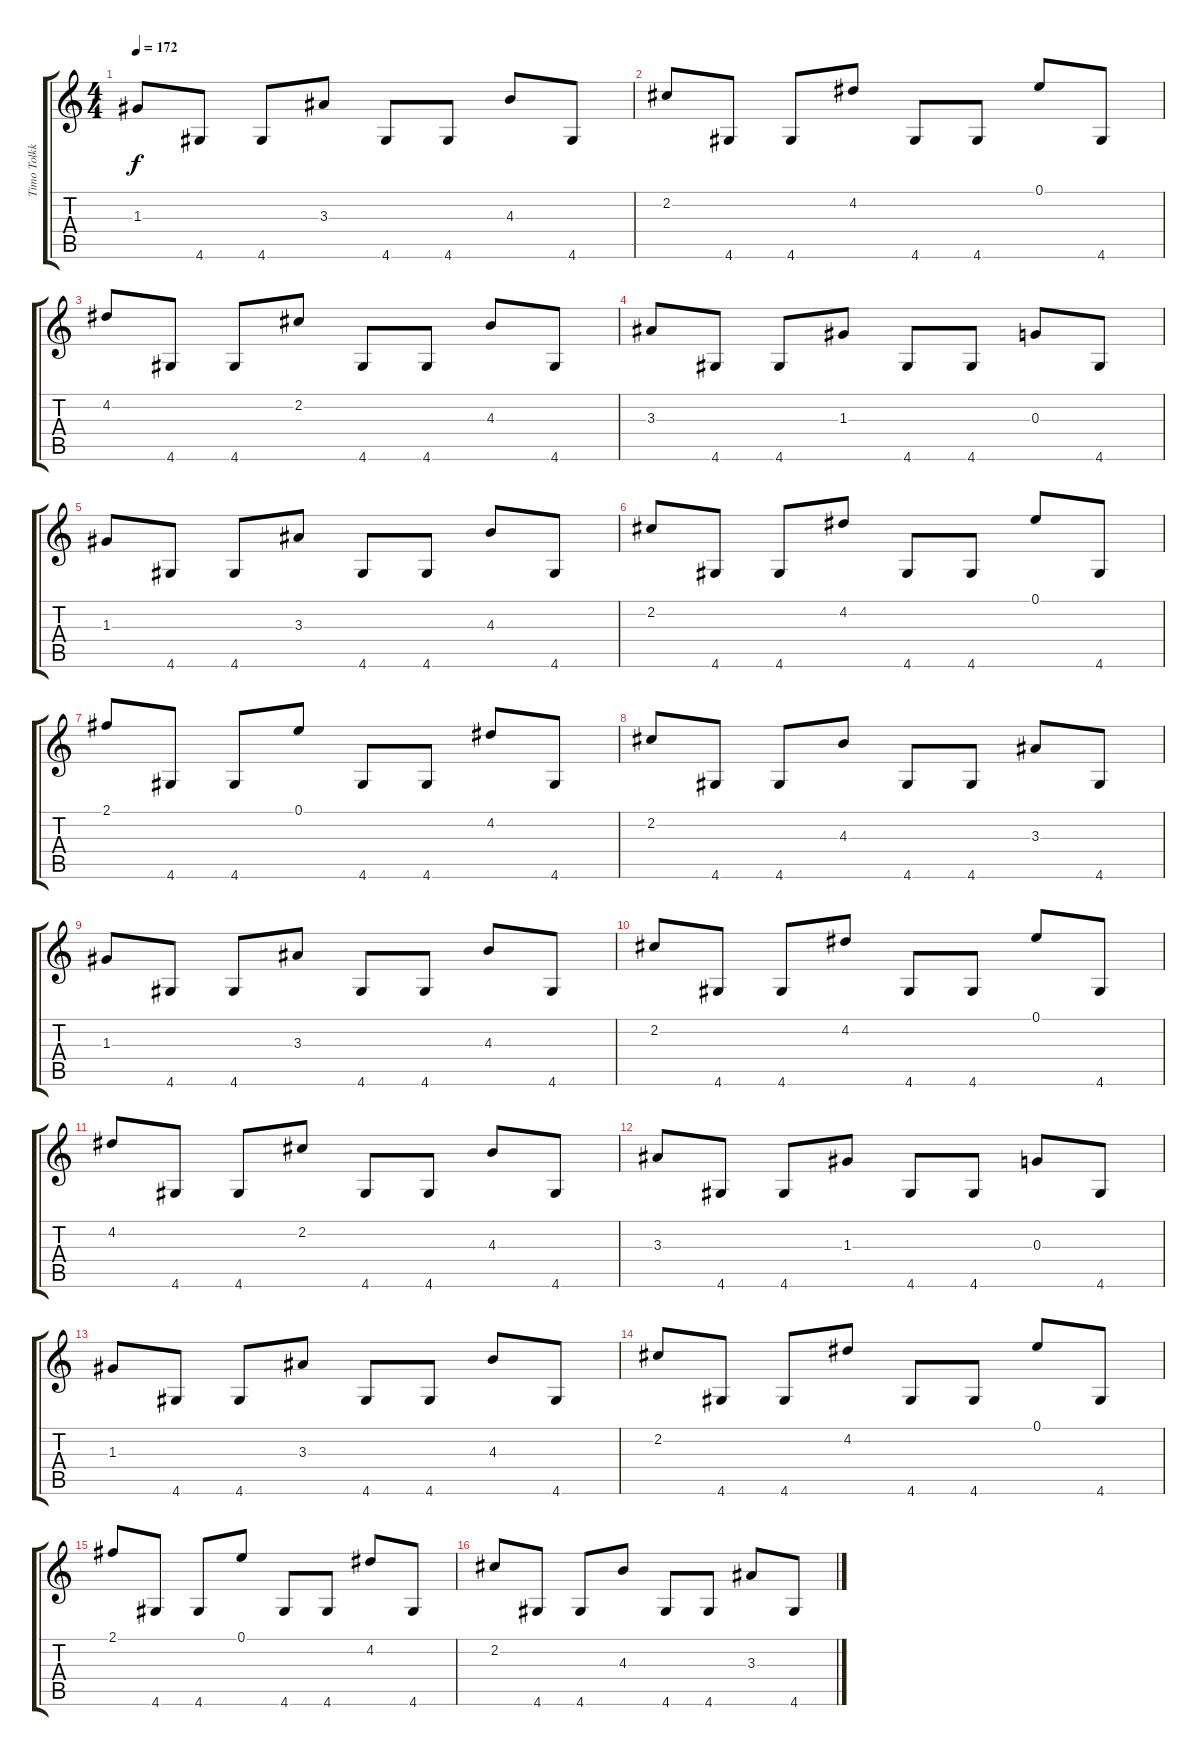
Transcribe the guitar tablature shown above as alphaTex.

\track ("Timo Tolkki" "Timo Tolkk") {instrument distortionguitar}
\staff {score tabs}
\tuning (E4 B3 G3 D3 A2 E2) {hide}
\ts (4 4)
\tempo 172
\clef g2
\ks c
1.3.8{dy f} 4.6.8 4.6.8 3.3.8 4.6.8 4.6.8 4.3.8 4.6.8 |
2.2.8 4.6.8 4.6.8 4.2.8 4.6.8 4.6.8 0.1.8 4.6.8 |
4.2.8 4.6.8 4.6.8 2.2.8 4.6.8 4.6.8 4.3.8 4.6.8 |
3.3.8 4.6.8 4.6.8 1.3.8 4.6.8 4.6.8 0.3.8 4.6.8 |
1.3.8 4.6.8 4.6.8 3.3.8 4.6.8 4.6.8 4.3.8 4.6.8 |
2.2.8 4.6.8 4.6.8 4.2.8 4.6.8 4.6.8 0.1.8 4.6.8 |
2.1.8 4.6.8 4.6.8 0.1.8 4.6.8 4.6.8 4.2.8 4.6.8 |
2.2.8 4.6.8 4.6.8 4.3.8 4.6.8 4.6.8 3.3.8 4.6.8 |
1.3.8 4.6.8 4.6.8 3.3.8 4.6.8 4.6.8 4.3.8 4.6.8 |
2.2.8 4.6.8 4.6.8 4.2.8 4.6.8 4.6.8 0.1.8 4.6.8 |
4.2.8 4.6.8 4.6.8 2.2.8 4.6.8 4.6.8 4.3.8 4.6.8 |
3.3.8 4.6.8 4.6.8 1.3.8 4.6.8 4.6.8 0.3.8 4.6.8 |
1.3.8 4.6.8 4.6.8 3.3.8 4.6.8 4.6.8 4.3.8 4.6.8 |
2.2.8 4.6.8 4.6.8 4.2.8 4.6.8 4.6.8 0.1.8 4.6.8 |
2.1.8 4.6.8 4.6.8 0.1.8 4.6.8 4.6.8 4.2.8 4.6.8 |
2.2.8 4.6.8 4.6.8 4.3.8 4.6.8 4.6.8 3.3.8 4.6.8
